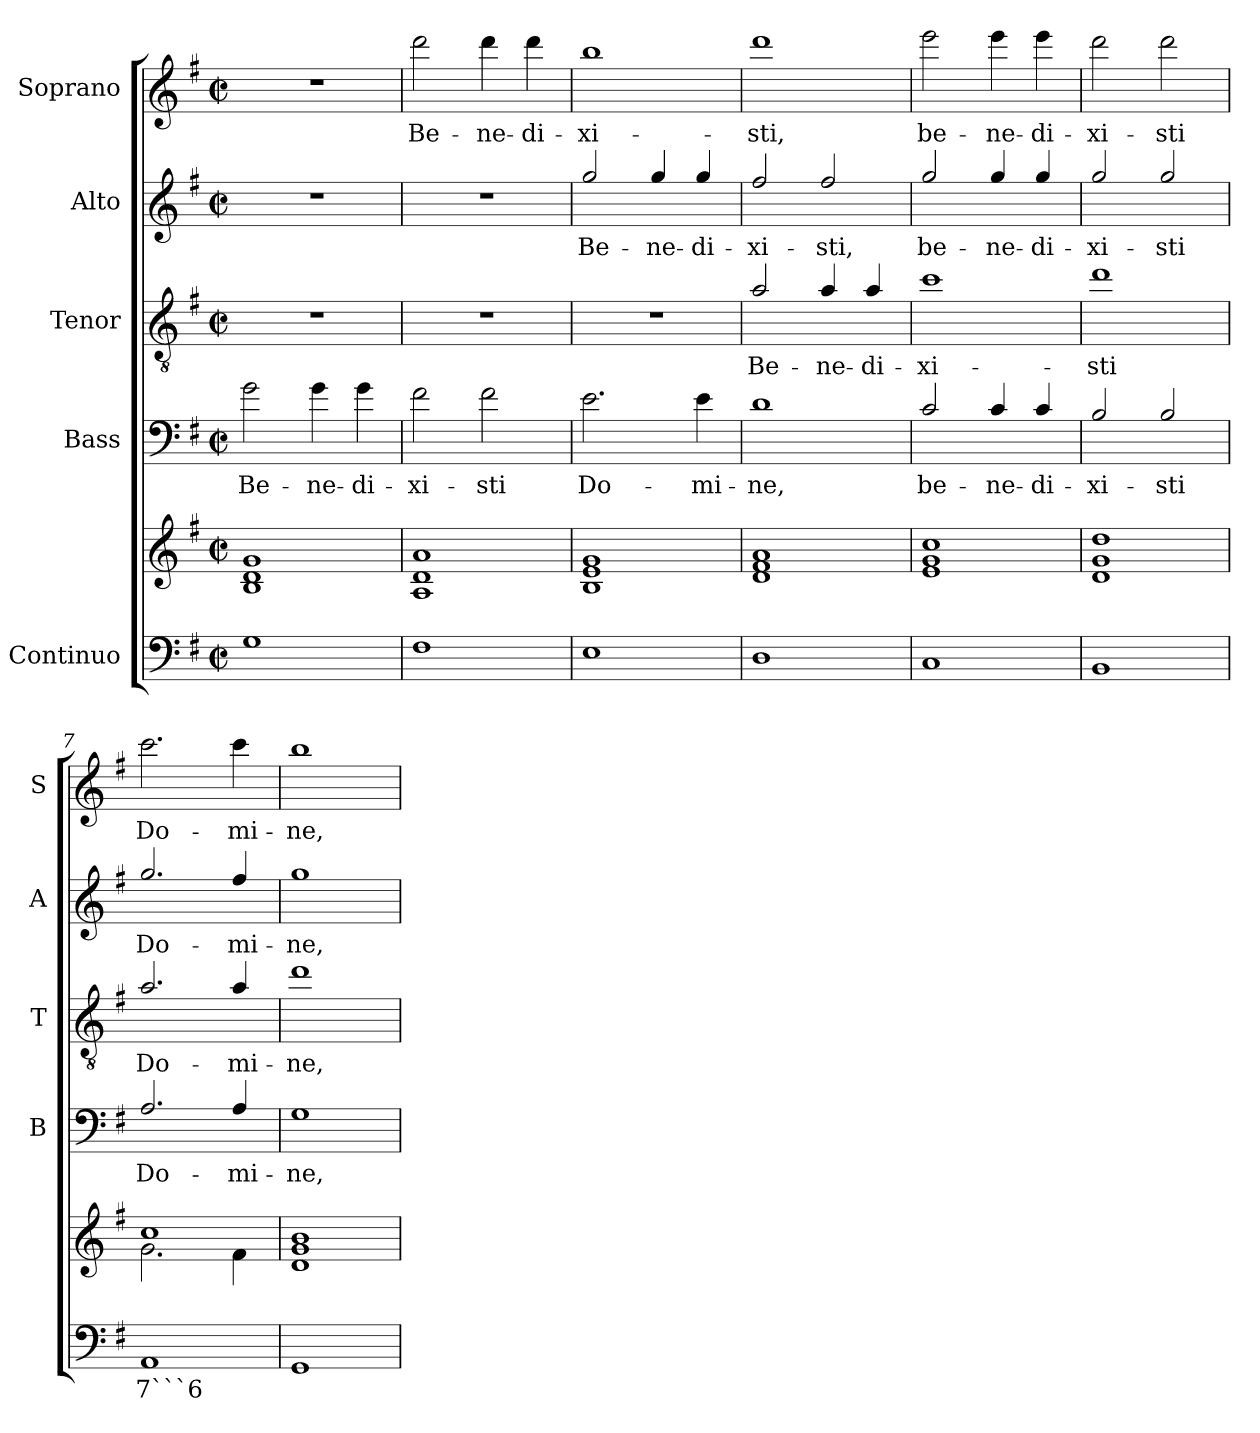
**kern	**text	**kern	**kern	**text	**kern	**text	**kern	**text	**kern	**text
*part5	*part5	*part5	*part4	*part4	*part3	*part3	*part2	*part2	*part1	*part1
*staff6	*staff6	*staff5	*staff4	*staff4	*staff3	*staff3	*staff2	*staff2	*staff1	*staff1
*I"Continuo	*	*	*I"Bass	*	*I"Tenor	*	*I"Alto	*	*I"Soprano	*
*	*	*	*I'B	*	*I'T	*	*I'A	*	*I'S	*
*clefF4	*	*clefG2	*clefF4	*	*clefGv2	*	*clefG2	*	*clefG2	*
*	*	*	*ITrd7c12	*	*ITrd7c12	*	*ITrd7c12	*	*ITrd7c12	*
*k[f#]	*	*k[f#]	*k[f#]	*	*k[f#]	*	*k[f#]	*	*k[f#]	*
*G:	*	*G:	*G:	*	*G:	*	*G:	*	*G:	*
*M2/2	*	*M2/2	*M2/2	*	*M2/2	*	*M2/2	*	*M2/2	*
*met(c|)	*	*met(c|)	*met(c|)	*	*met(c|)	*	*met(c|)	*	*met(c|)	*
=1	=1	=1	=1	=1	=1	=1	=1	=1	=1	=1
!	!	!	!	!LO:LY:b	!	!	!	!	!	!
1G	.	1B! 1d! 1g!	2G\	Be-	1r	.	1r	.	1r	.
!	!	!	!	!LO:LY:b	!	!	!	!	!	!
.	.	.	4G\	-ne-	.	.	.	.	.	.
!	!	!	!	!LO:LY:b	!	!	!	!	!	!
.	.	.	4G\	-di-	.	.	.	.	.	.
=2	=2	=2	=2	=2	=2	=2	=2	=2	=2	=2
!	!	!	!	!LO:LY:b	!	!	!	!	!	!
!	!	!	!	!	!	!	!	!	!	!LO:LY:b
1F#	.	1A! 1d! 1a!	2F#\	-xi-	1r	.	1r	.	2dd\	Be-
!	!	!	!	!LO:LY:b	!	!	!	!	!	!
!	!	!	!	!	!	!	!	!	!	!LO:LY:b
.	.	.	2F#\	-sti	.	.	.	.	4dd\	-ne-
!	!	!	!	!	!	!	!	!	!	!LO:LY:b
.	.	.	.	.	.	.	.	.	4dd\	-di-
=3	=3	=3	=3	=3	=3	=3	=3	=3	=3	=3
!	!	!	!	!LO:LY:b	!	!	!	!	!	!
!	!	!	!	!	!	!	!	!LO:LY:b	!	!
!	!	!	!	!	!	!	!	!	!	!LO:LY:b
1E	.	1B! 1e! 1g!	2.E\	Do-	1r	.	2g/	Be-	1b	-xi-
!	!	!	!	!	!	!	!	!LO:LY:b	!	!
.	.	.	.	.	.	.	4g/	-ne-	.	.
!	!	!	!	!LO:LY:b	!	!	!	!	!	!
!	!	!	!	!	!	!	!	!LO:LY:b	!	!
.	.	.	4E\	-mi-	.	.	4g/	-di-	.	.
=4	=4	=4	=4	=4	=4	=4	=4	=4	=4	=4
!	!	!	!	!LO:LY:b	!	!	!	!	!	!
!	!	!	!	!	!	!LO:LY:b	!	!	!	!
!	!	!	!	!	!	!	!	!LO:LY:b	!	!
!	!	!	!	!	!	!	!	!	!	!LO:LY:b
1D	.	1d! 1f#! 1a!	1D	-ne,	2A/	Be-	2f#/	-xi-	1dd	-sti,
!	!	!	!	!	!	!LO:LY:b	!	!	!	!
!	!	!	!	!	!	!	!	!LO:LY:b	!	!
.	.	.	.	.	4A/	-ne-	2f#/	-sti,	.	.
!	!	!	!	!	!	!LO:LY:b	!	!	!	!
.	.	.	.	.	4A/	-di-	.	.	.	.
=5	=5	=5	=5	=5	=5	=5	=5	=5	=5	=5
!	!	!	!	!LO:LY:b	!	!	!	!	!	!
!	!	!	!	!	!	!LO:LY:b	!	!	!	!
!	!	!	!	!	!	!	!	!LO:LY:b	!	!
!	!	!	!	!	!	!	!	!	!	!LO:LY:b
1C	.	1e! 1g! 1cc!	2C/	be-	1c	-xi-	2g/	be-	2ee\	be-
!	!	!	!	!LO:LY:b	!	!	!	!	!	!
!	!	!	!	!	!	!	!	!LO:LY:b	!	!
!	!	!	!	!	!	!	!	!	!	!LO:LY:b
.	.	.	4C/	-ne-	.	.	4g/	-ne-	4ee\	-ne-
!	!	!	!	!LO:LY:b	!	!	!	!	!	!
!	!	!	!	!	!	!	!	!LO:LY:b	!	!
!	!	!	!	!	!	!	!	!	!	!LO:LY:b
.	.	.	4C/	-di-	.	.	4g/	-di-	4ee\	-di-
=6	=6	=6	=6	=6	=6	=6	=6	=6	=6	=6
!	!	!	!	!LO:LY:b	!	!	!	!	!	!
!	!	!	!	!	!	!LO:LY:b	!	!	!	!
!	!	!	!	!	!	!	!	!LO:LY:b	!	!
!	!	!	!	!	!	!	!	!	!	!LO:LY:b
1BB	.	1d! 1g! 1dd!	2BB/	-xi-	1d	-sti	2g/	-xi-	2dd\	-xi-
!	!	!	!	!LO:LY:b	!	!	!	!	!	!
!	!	!	!	!	!	!	!	!LO:LY:b	!	!
!	!	!	!	!	!	!	!	!	!	!LO:LY:b
.	.	.	2BB/	-sti	.	.	2g/	-sti	2dd\	-sti
=7	=7	=7	=7	=7	=7	=7	=7	=7	=7	=7
!	!LO:LY:b	!	!	!	!	!	!	!	!	!
*	*	*^	*	*	*	*	*	*	*	*
!	!	!	!	!	!LO:LY:b	!	!	!	!	!	!
!	!	!	!	!	!	!	!LO:LY:b	!	!	!	!
!	!	!	!	!	!	!	!	!	!LO:LY:b	!	!
!	!	!	!	!	!	!	!	!	!	!	!LO:LY:b
1AA	7```6	1cc!	2.g!\	2.AA/	Do-	2.A/	Do-	2.g/	Do-	2.cc\	Do-
!	!	!	!	!	!LO:LY:b	!	!	!	!	!	!
!	!	!	!	!	!	!	!LO:LY:b	!	!	!	!
!	!	!	!	!	!	!	!	!	!LO:LY:b	!	!
!	!	!	!	!	!	!	!	!	!	!	!LO:LY:b
.	.	.	4f#!\	4AA/	-mi-	4A/	-mi-	4f#/	-mi-	4cc\	-mi-
*	*	*v	*v	*	*	*	*	*	*	*	*
=8	=8	=8	=8	=8	=8	=8	=8	=8	=8	=8
*	*	*^	*	*	*	*	*	*	*	*
!	!	!	!	!	!LO:LY:b	!	!	!	!	!	!
*	*	*v	*v	*	*	*	*	*	*	*	*
*	*	*^	*	*	*	*	*	*	*	*
!	!	!	!	!	!	!	!LO:LY:b	!	!	!	!
*	*	*v	*v	*	*	*	*	*	*	*	*
*	*	*^	*	*	*	*	*	*	*	*
!	!	!	!	!	!	!	!	!	!LO:LY:b	!	!
*	*	*v	*v	*	*	*	*	*	*	*	*
*	*	*^	*	*	*	*	*	*	*	*
!	!	!	!	!	!	!	!	!	!	!	!LO:LY:b
*	*	*v	*v	*	*	*	*	*	*	*	*
1GG	.	1d! 1g! 1b!	1GG	-ne,	1d	-ne,	1g	-ne,	1b	-ne,
=	=	=	=	=	=	=	=	=	=	=
*-	*-	*-	*-	*-	*-	*-	*-	*-	*-	*-
